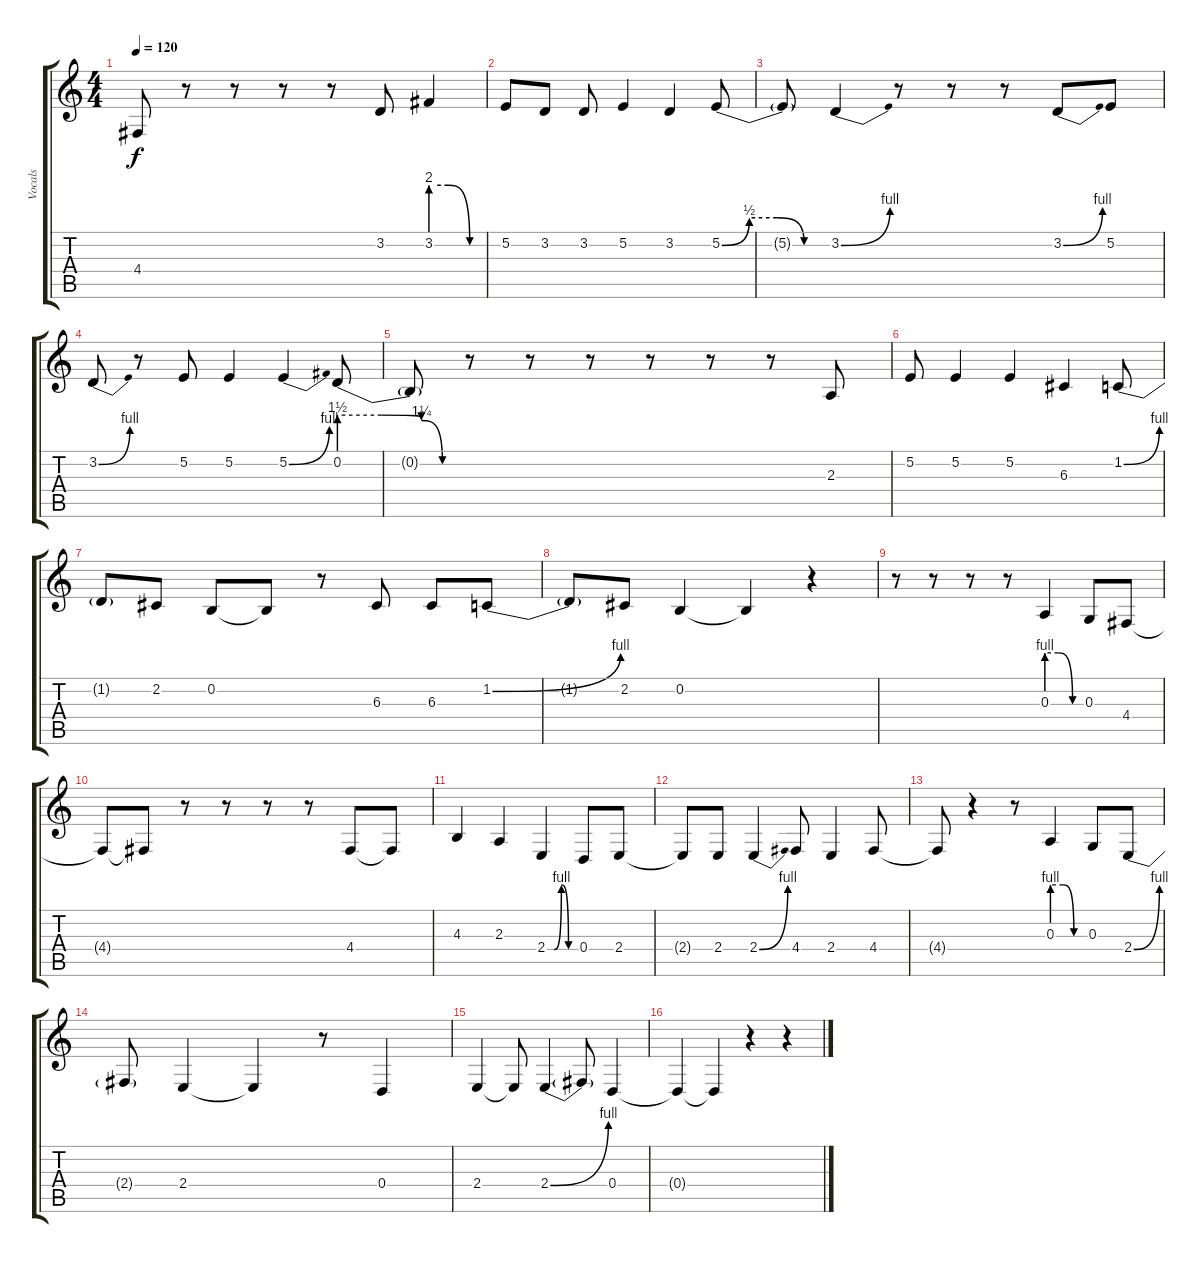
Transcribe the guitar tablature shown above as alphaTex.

\track ("Vocals" "Vocals") {instrument flute}
\staff {score tabs}
\tuning (E4 B3 G3 D3 A2 E2) {hide}
\ts (4 4)
\tempo 120
\clef g2
\ks c
4.4{t}.8{dy f} r.8 r.8 r.8 r.8 3.2.8 3.2{be (custom 0 8 20 8 45 0 60 0)}.4 |
5.2.8 3.2.8 3.2.8 5.2.4 3.2.4 5.2{be (custom 0 0 15 2 30 2 45 0 60 0)}.8 |
5.2{t}.8 3.2{be (bend 0 0 60 4)}.4 r.8 r.8 r.8 3.2{be (bend 0 0 60 4)}.8 5.2.8 |
3.2{be (bend 0 0 60 4)}.8 r.8 5.2.8 5.2.4 5.2{be (bend 0 0 60 4)}.4 0.2{be (custom 0 6 20 6 39 5 49 0 60 0)}.8 |
0.2{t}.8 r.8 r.8 r.8 r.8 r.8 r.8 2.3.8 |
5.2.8 5.2.4 5.2.4 6.3.4 1.2{be (bend 0 0 60 4)}.8 |
1.2{t}.8 2.2.8 0.2.8 0.2{t}.8 r.8 6.3.8 6.3.8 1.2{be (bend 0 0 60 4)}.8 |
1.2{t}.8 2.2.8 0.2.4 0.2{t}.4 r.4 |
r.8 r.8 r.8 r.8 0.3{be (custom 0 4 20 4 45 0 60 0)}.4 0.3.8 4.4.8 |
4.4{t}.8 4.4{t}.8 r.8 r.8 r.8 r.8 4.4.8 4.4{t}.8 |
4.3.4 2.3.4 2.4{be (custom 0 0 15 0 30 4 45 0 60 0)}.4 0.4.8 2.4.8 |
2.4{t}.8 2.4.8 2.4{be (bend 0 0 60 4)}.4 4.4.8 2.4.4 4.4.8 |
4.4{t}.8 r.4 r.8 0.3{be (custom 0 4 20 4 40 0 60 0)}.4 0.3.8 2.4{be (bend 0 0 60 4)}.8 |
2.4{t}.8 2.4.4 2.4{t}.4 r.8 0.4.4 |
2.4.4 2.4{t}.8 2.4{be (bend 0 0 60 4)}.4 2.4{t}.8 0.4.4 |
0.4{t}.4 0.4{t}.4 r.4 r.4
